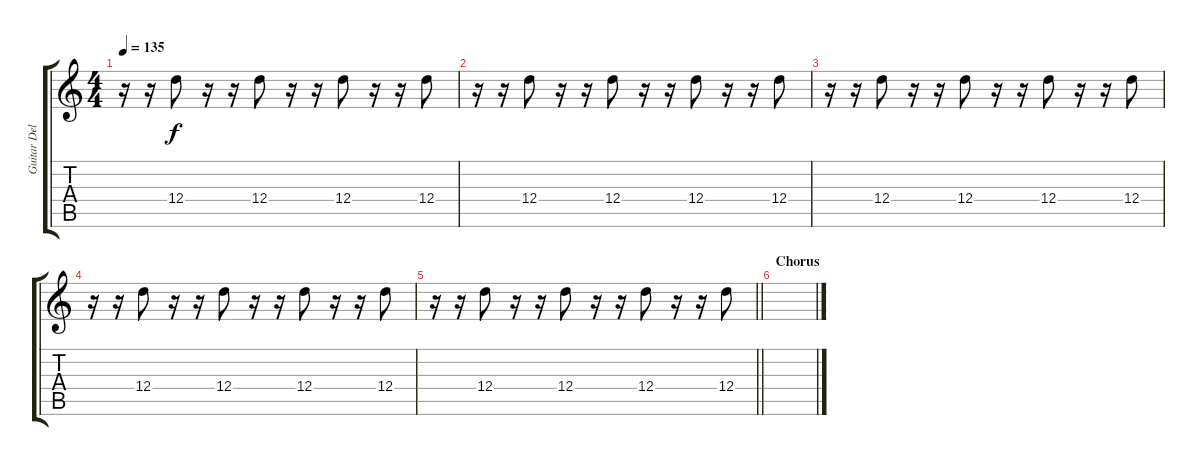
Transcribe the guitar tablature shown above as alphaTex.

\track ("Guitar Delay 2" "Guitar Del") {instrument acousticguitarnylon}
\staff {score tabs}
\tuning (E4 B3 G3 D3 A2 E2) {hide}
\ts (4 4)
\tempo 135
\clef g2
\ks c
r.16{dy f} r.16 12.4.8 r.16 r.16 12.4.8 r.16 r.16 12.4.8 r.16 r.16 12.4.8 |
r.16 r.16 12.4.8 r.16 r.16 12.4.8 r.16 r.16 12.4.8 r.16 r.16 12.4.8 |
r.16 r.16 12.4.8 r.16 r.16 12.4.8 r.16 r.16 12.4.8 r.16 r.16 12.4.8 |
r.16 r.16 12.4.8 r.16 r.16 12.4.8 r.16 r.16 12.4.8 r.16 r.16 12.4.8 |
\barLineRight lightlight
r.16 r.16 12.4.8 r.16 r.16 12.4.8 r.16 r.16 12.4.8 r.16 r.16 12.4.8 |
\section ("" "Chorus")
